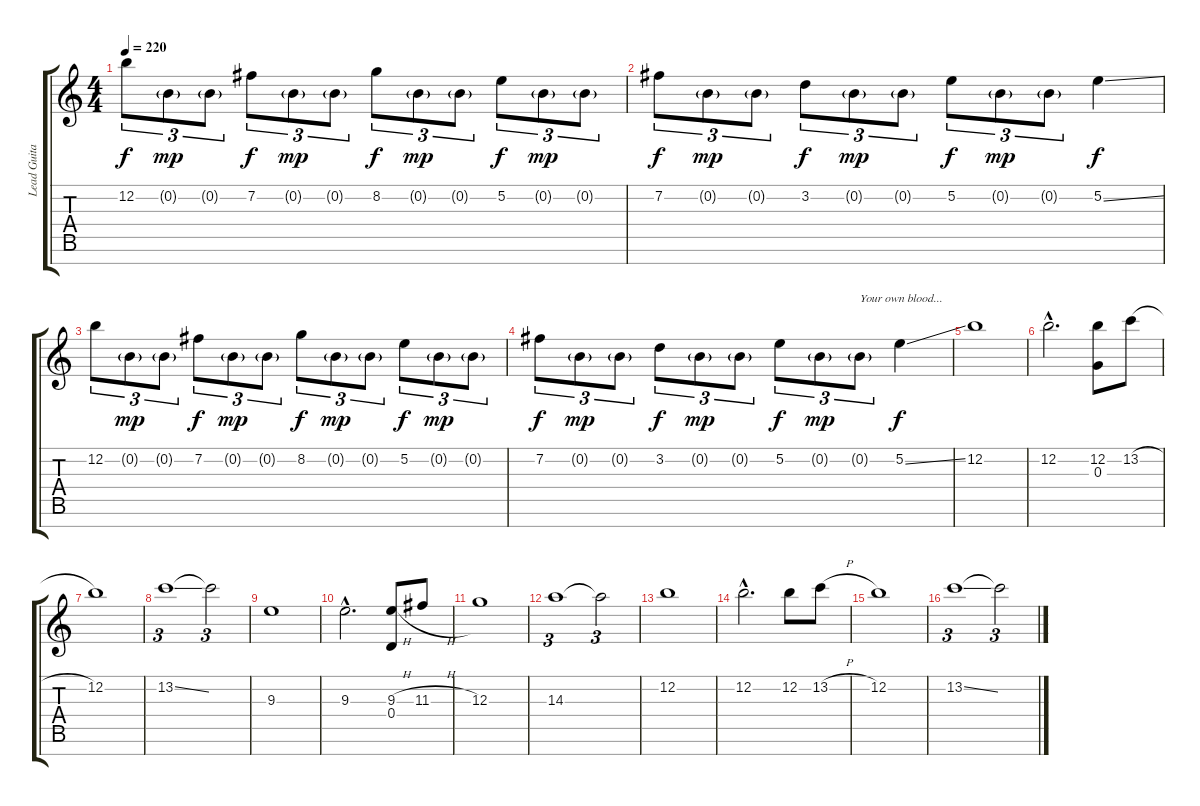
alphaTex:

\track ("Lead Guitar (Buz McGrath)" "Lead Guita") {instrument overdrivenguitar}
\staff {score tabs}
\tuning (E4 B3 G3 D3 A2 E2 B1) {hide}
\ts (4 4)
\tempo 220
\clef g2
\ks c
12.2.8{tu (3 2) dy f} 0.2{g}.8{tu (3 2) dy mp} 0.2{g}.8{tu (3 2)} 7.2.8{tu (3 2) dy f} 0.2{g}.8{tu (3 2) dy mp} 0.2{g}.8{tu (3 2)} 8.2.8{tu (3 2) dy f} 0.2{g}.8{tu (3 2) dy mp} 0.2{g}.8{tu (3 2)} 5.2.8{tu (3 2) dy f} 0.2{g}.8{tu (3 2) dy mp} 0.2{g}.8{tu (3 2)} |
7.2.8{tu (3 2) dy f} 0.2{g}.8{tu (3 2) dy mp} 0.2{g}.8{tu (3 2)} 3.2.8{tu (3 2) dy f} 0.2{g}.8{tu (3 2) dy mp} 0.2{g}.8{tu (3 2)} 5.2.8{tu (3 2) dy f} 0.2{g}.8{tu (3 2) dy mp} 0.2{g}.8{tu (3 2)} 5.2{ss}.4{dy f} |
12.2.8{tu (3 2)} 0.2{g}.8{tu (3 2) dy mp} 0.2{g}.8{tu (3 2)} 7.2.8{tu (3 2) dy f} 0.2{g}.8{tu (3 2) dy mp} 0.2{g}.8{tu (3 2)} 8.2.8{tu (3 2) dy f} 0.2{g}.8{tu (3 2) dy mp} 0.2{g}.8{tu (3 2)} 5.2.8{tu (3 2) dy f} 0.2{g}.8{tu (3 2) dy mp} 0.2{g}.8{tu (3 2)} |
7.2.8{tu (3 2) dy f} 0.2{g}.8{tu (3 2) dy mp} 0.2{g}.8{tu (3 2)} 3.2.8{tu (3 2) dy f} 0.2{g}.8{tu (3 2) dy mp} 0.2{g}.8{tu (3 2)} 5.2.8{tu (3 2) dy f} 0.2{g}.8{tu (3 2) dy mp} 0.2{g}.8{tu (3 2) txt "Your own blood..."} 5.2{ss}.4{dy f} |
12.2.1 |
12.2{hac}.2{d} (12.2 0.3).8 13.2{h}.8 |
12.2.1 |
13.2{ss}.1{tu (3 2)} 13.2{t}.2{tu (3 2)} |
9.3.1 |
9.3{hac}.2{d} (9.3{h} 0.4).8 11.3{h}.8 |
12.3.1 |
14.3.1{tu (3 2)} 14.3{t}.2{tu (3 2)} |
12.2.1 |
12.2{hac}.2{d} 12.2.8 13.2{h}.8 |
12.2.1 |
13.2{ss}.1{tu (3 2)} 13.2{t}.2{tu (3 2)}
